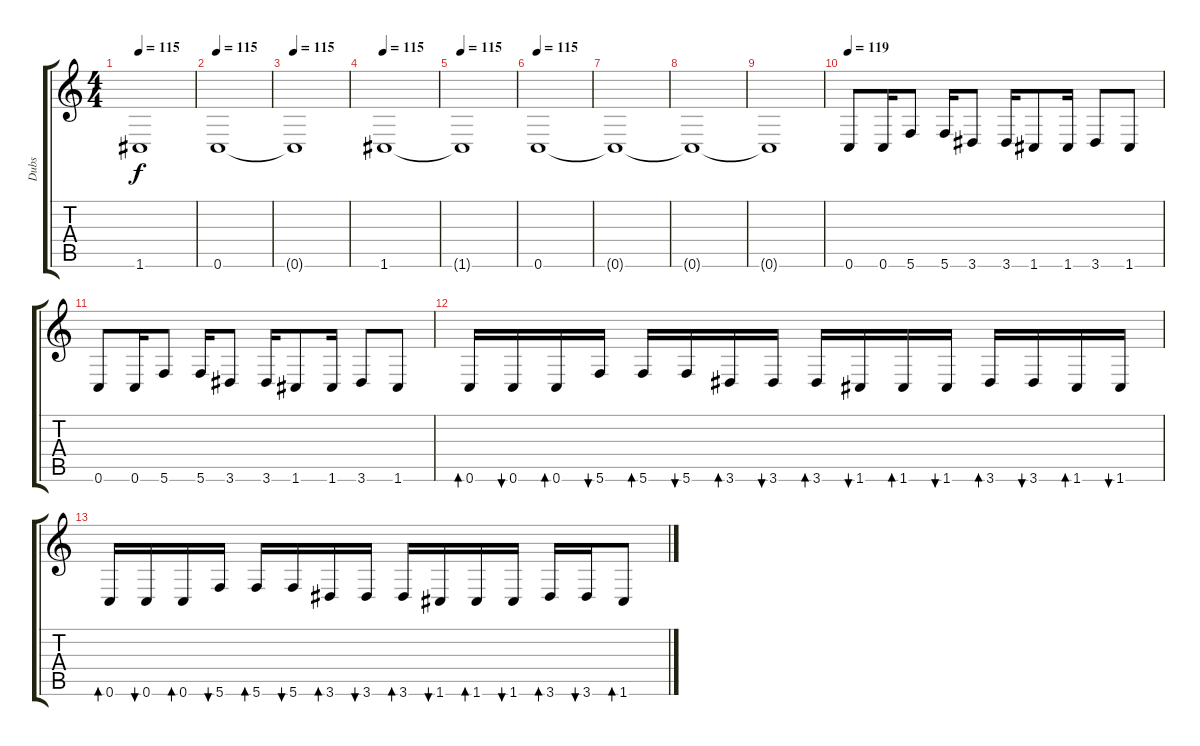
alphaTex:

\track ("Dubs" "Dubs") {instrument overdrivenguitar}
\staff {score tabs}
\tuning (D4 A3 F3 C3 G2 C2) {hide}
\ts (4 4)
\tempo 115
\clef g2
\ks c
1.6{t}.1{dy f} |
\tempo 115
0.6.1 |
\tempo 115
0.6{t}.1 |
\tempo 115
1.6.1 |
\tempo 115
1.6{t}.1 |
\tempo 115
0.6.1 |
0.6{t}.1 |
0.6{t}.1 |
0.6{t}.1 |
\tempo 119
0.6.8 0.6.16 5.6.8 5.6.16 3.6.8 3.6.16 1.6.8 1.6.16 3.6.8 1.6.8 |
0.6.8 0.6.16 5.6.8 5.6.16 3.6.8 3.6.16 1.6.8 1.6.16 3.6.8 1.6.8 |
0.6.16{bd 120} 0.6.16{bu 120} 0.6.16{bd 120} 5.6.16{bu 120} 5.6.16{bd 120} 5.6.16{bu 120} 3.6.16{bd 120} 3.6.16{bu 120} 3.6.16{bd 120} 1.6.16{bu 120} 1.6.16{bd 120} 1.6.16{bu 120} 3.6.16{bd 120} 3.6.16{bu 120} 1.6.16{bd 120} 1.6.16{bu 120} |
0.6.16{bd 120} 0.6.16{bu 120} 0.6.16{bd 120} 5.6.16{bu 120} 5.6.16{bd 120} 5.6.16{bu 120} 3.6.16{bd 120} 3.6.16{bu 120} 3.6.16{bd 120} 1.6.16{bu 120} 1.6.16{bd 120} 1.6.16{bu 120} 3.6.16{bd 120} 3.6.16{bu 120} 1.6.8{bd 120}
